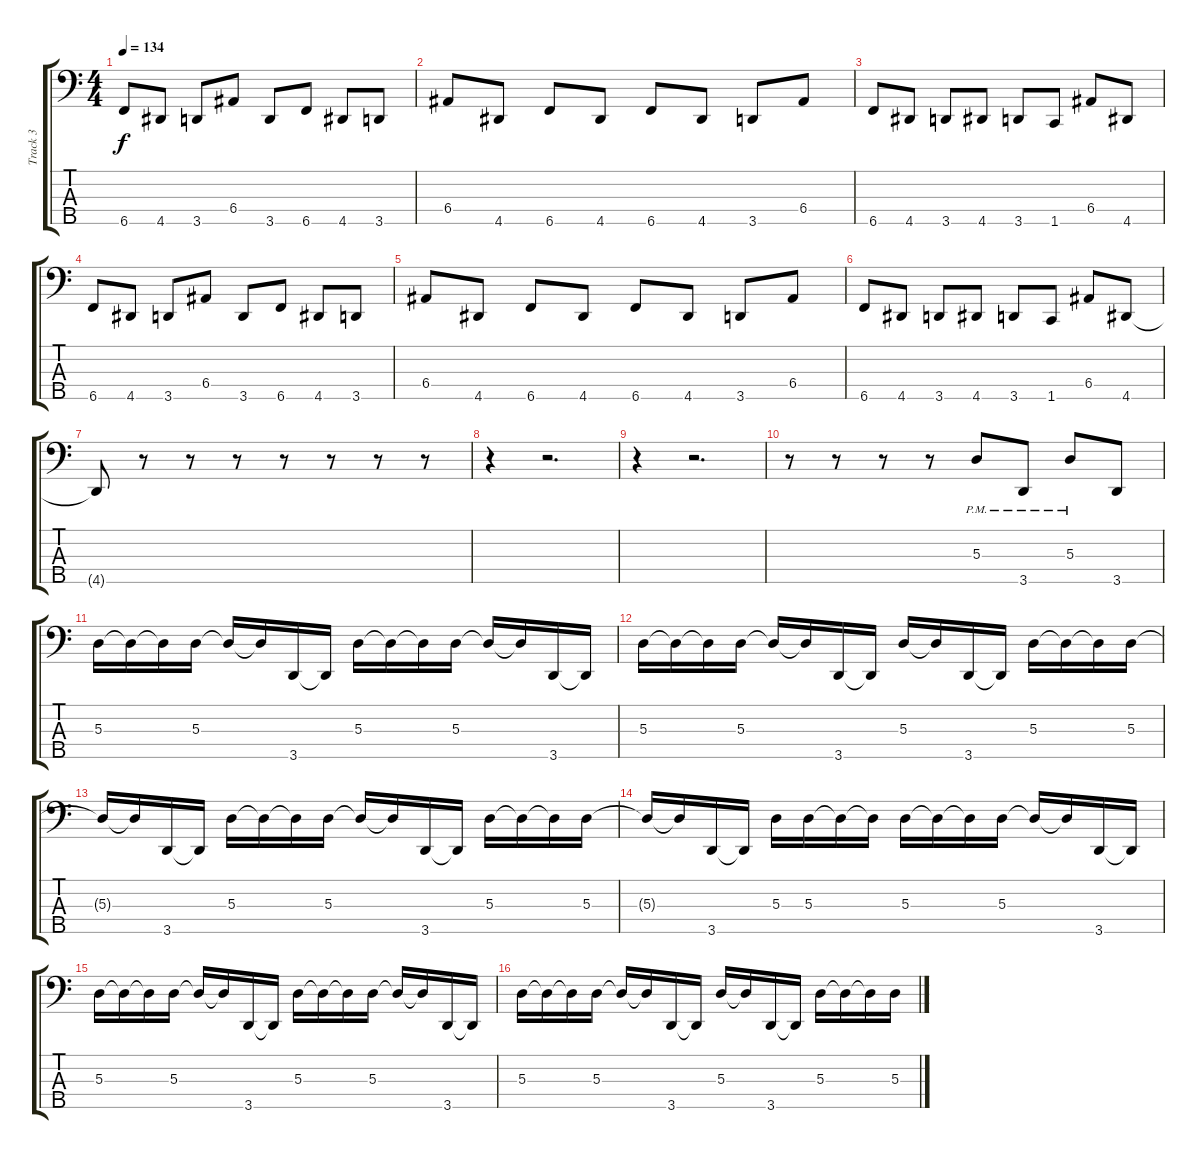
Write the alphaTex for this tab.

\track ("Track 3" "Track 3") {instrument slapbass2}
\staff {score tabs}
\tuning (G2 D2 A1 E1 B0) {hide}
\ts (4 4)
\tempo 134
\clef f4
\ks c
6.5.8{dy f} 4.5.8 3.5.8 6.4.8 3.5.8 6.5.8 4.5.8 3.5.8 |
6.4.8 4.5.8 6.5.8 4.5.8 6.5.8 4.5.8 3.5.8 6.4.8 |
6.5.8 4.5.8 3.5.8 4.5.8 3.5.8 1.5.8 6.4.8 4.5.8 |
6.5.8 4.5.8 3.5.8 6.4.8 3.5.8 6.5.8 4.5.8 3.5.8 |
6.4.8 4.5.8 6.5.8 4.5.8 6.5.8 4.5.8 3.5.8 6.4.8 |
6.5.8 4.5.8 3.5.8 4.5.8 3.5.8 1.5.8 6.4.8 4.5.8 |
4.5{t}.8 r.8 r.8 r.8 r.8 r.8 r.8 r.8 |
r.4 r.2{d} |
r.4 r.2{d} |
r.8 r.8 r.8 r.8 5.3{pm}.8 3.5{pm}.8 5.3{pm}.8 3.5.8 |
5.3.16 5.3{t}.16 5.3{t}.16 5.3.16 5.3{t}.16 5.3{t}.16 3.5.16 3.5{t}.16 5.3.16 5.3{t}.16 5.3{t}.16 5.3.16 5.3{t}.16 5.3{t}.16 3.5.16 3.5{t}.16 |
5.3.16 5.3{t}.16 5.3{t}.16 5.3.16 5.3{t}.16 5.3{t}.16 3.5.16 3.5{t}.16 5.3.16 5.3{t}.16 3.5.16 3.5{t}.16 5.3.16 5.3{t}.16 5.3{t}.16 5.3.16 |
5.3{t}.16 5.3{t}.16 3.5.16 3.5{t}.16 5.3.16 5.3{t}.16 5.3{t}.16 5.3.16 5.3{t}.16 5.3{t}.16 3.5.16 3.5{t}.16 5.3.16 5.3{t}.16 5.3{t}.16 5.3.16 |
5.3{t}.16 5.3{t}.16 3.5.16 3.5{t}.16 5.3.16 5.3.16 5.3{t}.16 5.3{t}.16 5.3.16 5.3{t}.16 5.3{t}.16 5.3.16 5.3{t}.16 5.3{t}.16 3.5.16 3.5{t}.16 |
5.3.16 5.3{t}.16 5.3{t}.16 5.3.16 5.3{t}.16 5.3{t}.16 3.5.16 3.5{t}.16 5.3.16 5.3{t}.16 5.3{t}.16 5.3.16 5.3{t}.16 5.3{t}.16 3.5.16 3.5{t}.16 |
5.3.16 5.3{t}.16 5.3{t}.16 5.3.16 5.3{t}.16 5.3{t}.16 3.5.16 3.5{t}.16 5.3.16 5.3{t}.16 3.5.16 3.5{t}.16 5.3.16 5.3{t}.16 5.3{t}.16 5.3.16
